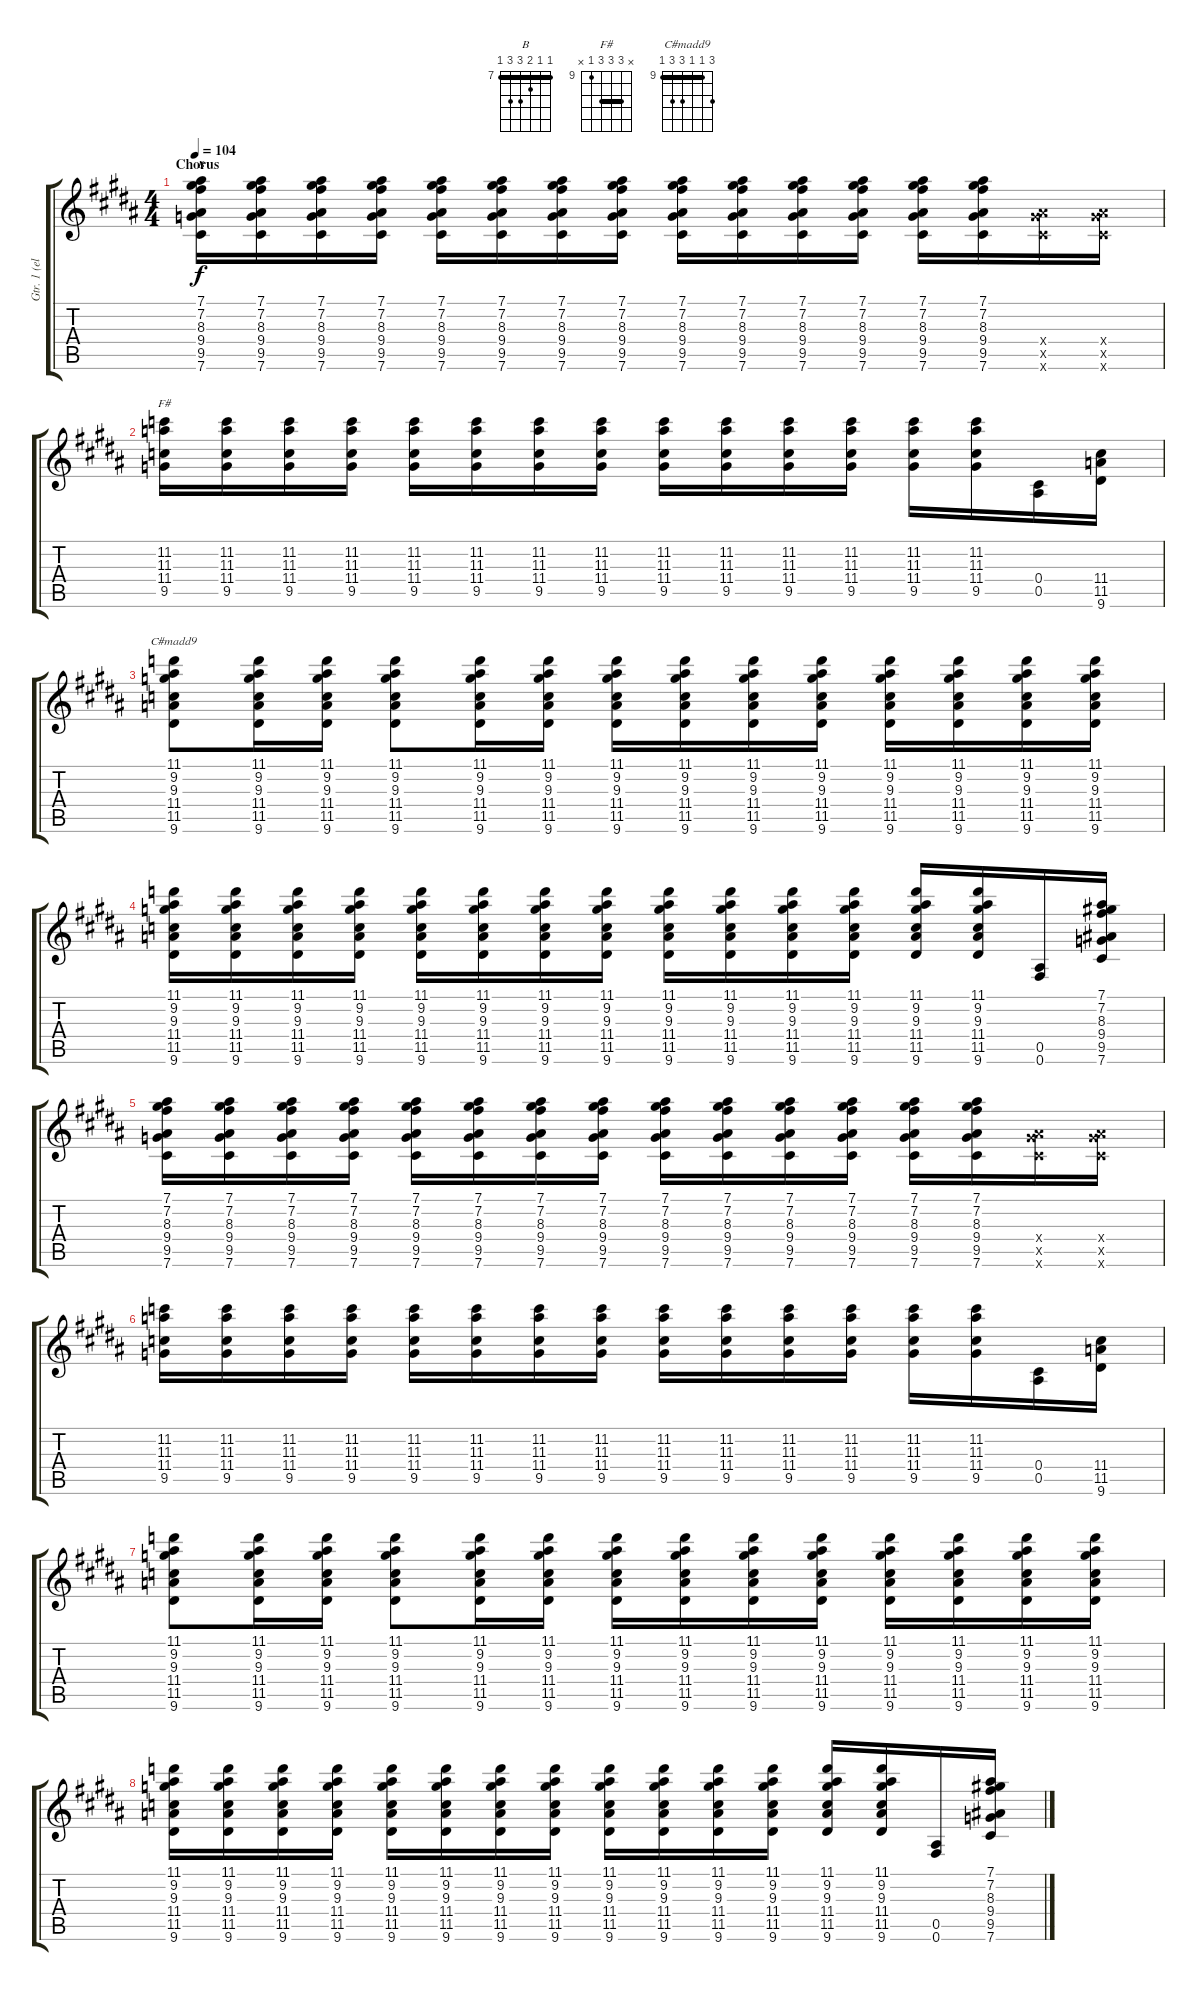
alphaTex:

\track ("Gtr. 1 (elec.)" "Gtr. 1 (el") {instrument electricguitarclean}
\staff {score tabs}
\tuning (Eb4 Db4 Bb3 Db3 Bb2 Gb2) {hide}
\chord ("B" 7 7 8 9 9 7) {firstfret 7 barre 7}
\chord ("F#" x 11 11 11 9 x) {firstfret 9 barre 11}
\chord ("C#madd9" 11 9 9 11 11 9) {firstfret 9 barre 9}
\ts (4 4)
\section ("" "Chorus")
\tempo 104
\clef g2
\ks b
(7.1 7.2 8.3 9.4 9.5 7.6).16{ch "B" dy f} (7.1 7.2 8.3 9.4 9.5 7.6).16 (7.1 7.2 8.3 9.4 9.5 7.6).16 (7.1 7.2 8.3 9.4 9.5 7.6).16 (7.1 7.2 8.3 9.4 9.5 7.6).16 (7.1 7.2 8.3 9.4 9.5 7.6).16 (7.1 7.2 8.3 9.4 9.5 7.6).16 (7.1 7.2 8.3 9.4 9.5 7.6).16 (7.1 7.2 8.3 9.4 9.5 7.6).16 (7.1 7.2 8.3 9.4 9.5 7.6).16 (7.1 7.2 8.3 9.4 9.5 7.6).16 (7.1 7.2 8.3 9.4 9.5 7.6).16 (7.1 7.2 8.3 9.4 9.5 7.6).16 (7.1 7.2 8.3 9.4 9.5 7.6).16 (9.4{x} 9.5{x} 7.6{x}).16 (9.4{x} 9.5{x} 7.6{x}).16 |
(11.2 11.3 11.4 9.5).16{ch "F#"} (11.2 11.3 11.4 9.5).16 (11.2 11.3 11.4 9.5).16 (11.2 11.3 11.4 9.5).16 (11.2 11.3 11.4 9.5).16 (11.2 11.3 11.4 9.5).16 (11.2 11.3 11.4 9.5).16 (11.2 11.3 11.4 9.5).16 (11.2 11.3 11.4 9.5).16 (11.2 11.3 11.4 9.5).16 (11.2 11.3 11.4 9.5).16 (11.2 11.3 11.4 9.5).16 (11.2 11.3 11.4 9.5).16 (11.2 11.3 11.4 9.5).16 (0.4 0.5).16 (11.4 11.5 9.6).16 |
(11.1 9.2 9.3 11.4 11.5 9.6).8{ch "C#madd9"} (11.1 9.2 9.3 11.4 11.5 9.6).16 (11.1 9.2 9.3 11.4 11.5 9.6).16 (11.1 9.2 9.3 11.4 11.5 9.6).8 (11.1 9.2 9.3 11.4 11.5 9.6).16 (11.1 9.2 9.3 11.4 11.5 9.6).16 (11.1 9.2 9.3 11.4 11.5 9.6).16 (11.1 9.2 9.3 11.4 11.5 9.6).16 (11.1 9.2 9.3 11.4 11.5 9.6).16 (11.1 9.2 9.3 11.4 11.5 9.6).16 (11.1 9.2 9.3 11.4 11.5 9.6).16 (11.1 9.2 9.3 11.4 11.5 9.6).16 (11.1 9.2 9.3 11.4 11.5 9.6).16 (11.1 9.2 9.3 11.4 11.5 9.6).16 |
(11.1 9.2 9.3 11.4 11.5 9.6).16 (11.1 9.2 9.3 11.4 11.5 9.6).16 (11.1 9.2 9.3 11.4 11.5 9.6).16 (11.1 9.2 9.3 11.4 11.5 9.6).16 (11.1 9.2 9.3 11.4 11.5 9.6).16 (11.1 9.2 9.3 11.4 11.5 9.6).16 (11.1 9.2 9.3 11.4 11.5 9.6).16 (11.1 9.2 9.3 11.4 11.5 9.6).16 (11.1 9.2 9.3 11.4 11.5 9.6).16 (11.1 9.2 9.3 11.4 11.5 9.6).16 (11.1 9.2 9.3 11.4 11.5 9.6).16 (11.1 9.2 9.3 11.4 11.5 9.6).16 (11.1 9.2 9.3 11.4 11.5 9.6).16 (11.1 9.2 9.3 11.4 11.5 9.6).16 (0.5 0.6).16 (7.1 7.2 8.3 9.4 9.5 7.6).16 |
(7.1 7.2 8.3 9.4 9.5 7.6).16 (7.1 7.2 8.3 9.4 9.5 7.6).16 (7.1 7.2 8.3 9.4 9.5 7.6).16 (7.1 7.2 8.3 9.4 9.5 7.6).16 (7.1 7.2 8.3 9.4 9.5 7.6).16 (7.1 7.2 8.3 9.4 9.5 7.6).16 (7.1 7.2 8.3 9.4 9.5 7.6).16 (7.1 7.2 8.3 9.4 9.5 7.6).16 (7.1 7.2 8.3 9.4 9.5 7.6).16 (7.1 7.2 8.3 9.4 9.5 7.6).16 (7.1 7.2 8.3 9.4 9.5 7.6).16 (7.1 7.2 8.3 9.4 9.5 7.6).16 (7.1 7.2 8.3 9.4 9.5 7.6).16 (7.1 7.2 8.3 9.4 9.5 7.6).16 (9.4{x} 9.5{x} 7.6{x}).16 (9.4{x} 9.5{x} 7.6{x}).16 |
(11.2 11.3 11.4 9.5).16 (11.2 11.3 11.4 9.5).16 (11.2 11.3 11.4 9.5).16 (11.2 11.3 11.4 9.5).16 (11.2 11.3 11.4 9.5).16 (11.2 11.3 11.4 9.5).16 (11.2 11.3 11.4 9.5).16 (11.2 11.3 11.4 9.5).16 (11.2 11.3 11.4 9.5).16 (11.2 11.3 11.4 9.5).16 (11.2 11.3 11.4 9.5).16 (11.2 11.3 11.4 9.5).16 (11.2 11.3 11.4 9.5).16 (11.2 11.3 11.4 9.5).16 (0.4 0.5).16 (11.4 11.5 9.6).16 |
(11.1 9.2 9.3 11.4 11.5 9.6).8 (11.1 9.2 9.3 11.4 11.5 9.6).16 (11.1 9.2 9.3 11.4 11.5 9.6).16 (11.1 9.2 9.3 11.4 11.5 9.6).8 (11.1 9.2 9.3 11.4 11.5 9.6).16 (11.1 9.2 9.3 11.4 11.5 9.6).16 (11.1 9.2 9.3 11.4 11.5 9.6).16 (11.1 9.2 9.3 11.4 11.5 9.6).16 (11.1 9.2 9.3 11.4 11.5 9.6).16 (11.1 9.2 9.3 11.4 11.5 9.6).16 (11.1 9.2 9.3 11.4 11.5 9.6).16 (11.1 9.2 9.3 11.4 11.5 9.6).16 (11.1 9.2 9.3 11.4 11.5 9.6).16 (11.1 9.2 9.3 11.4 11.5 9.6).16 |
(11.1 9.2 9.3 11.4 11.5 9.6).16 (11.1 9.2 9.3 11.4 11.5 9.6).16 (11.1 9.2 9.3 11.4 11.5 9.6).16 (11.1 9.2 9.3 11.4 11.5 9.6).16 (11.1 9.2 9.3 11.4 11.5 9.6).16 (11.1 9.2 9.3 11.4 11.5 9.6).16 (11.1 9.2 9.3 11.4 11.5 9.6).16 (11.1 9.2 9.3 11.4 11.5 9.6).16 (11.1 9.2 9.3 11.4 11.5 9.6).16 (11.1 9.2 9.3 11.4 11.5 9.6).16 (11.1 9.2 9.3 11.4 11.5 9.6).16 (11.1 9.2 9.3 11.4 11.5 9.6).16 (11.1 9.2 9.3 11.4 11.5 9.6).16 (11.1 9.2 9.3 11.4 11.5 9.6).16 (0.5 0.6).16 (7.1 7.2 8.3 9.4 9.5 7.6).16
